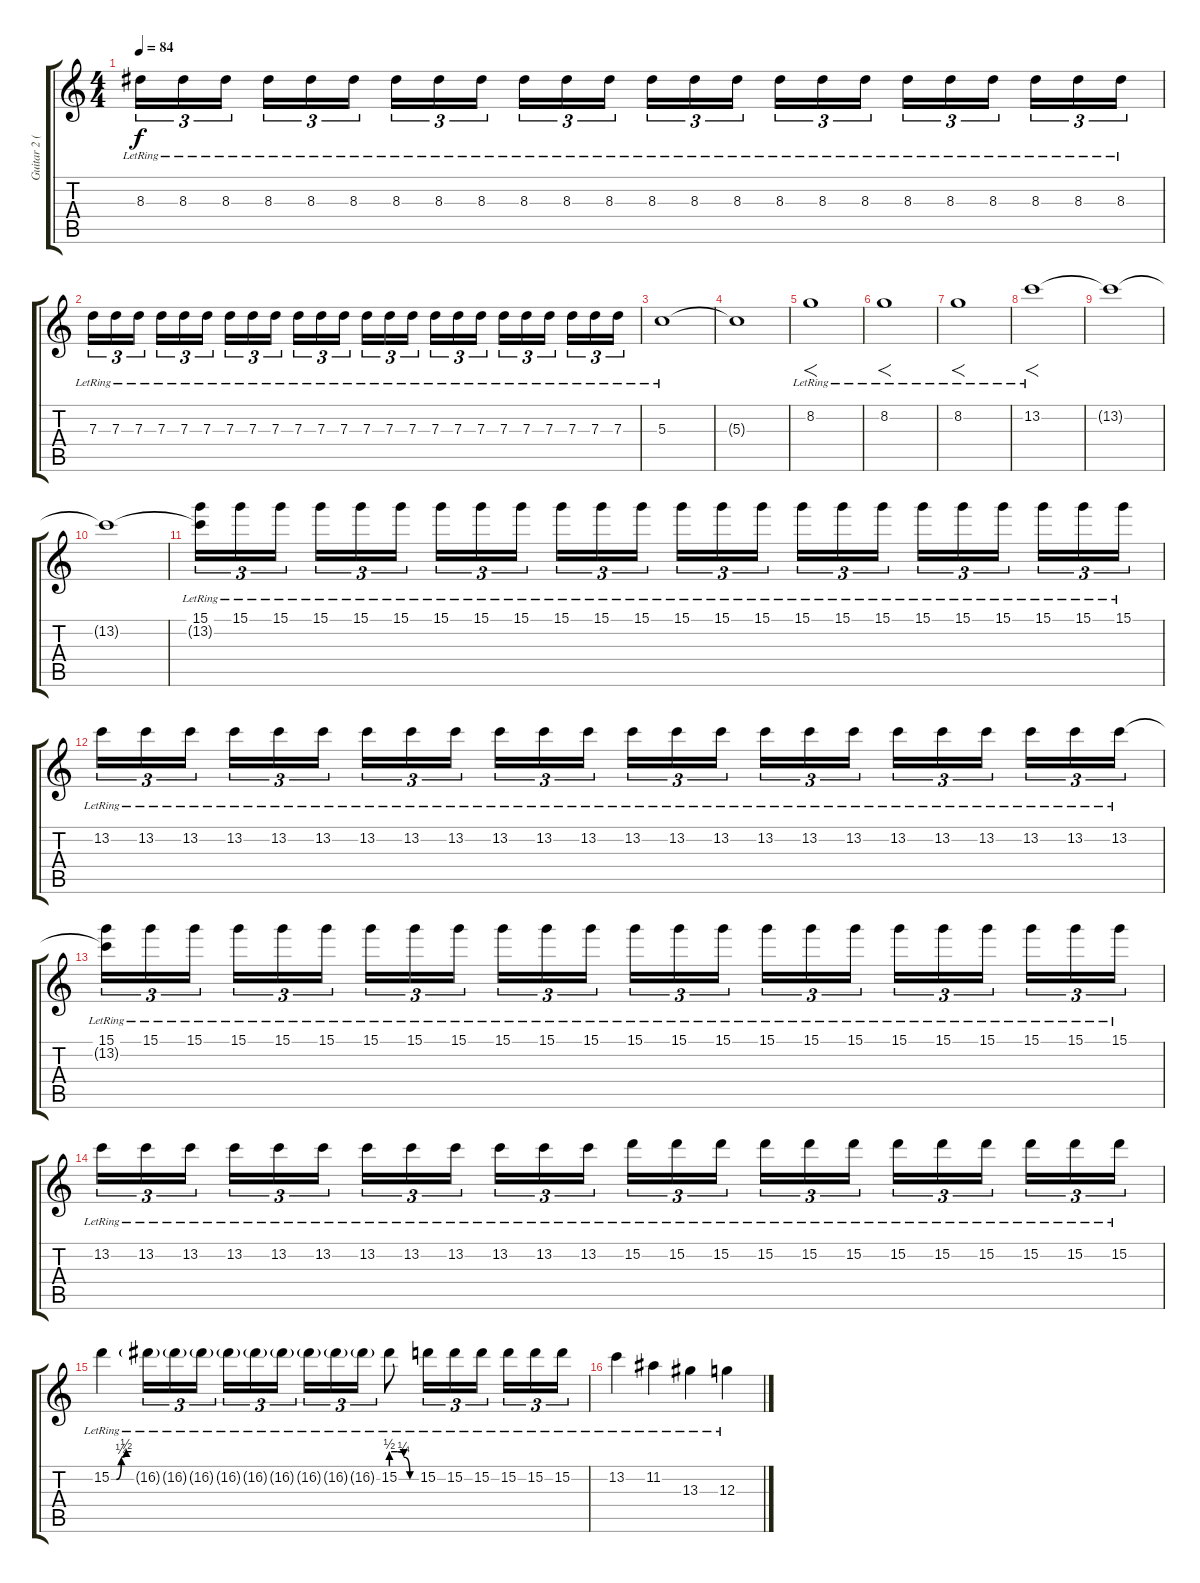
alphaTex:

\track ("Guitar 2 (Clean w/ Delay)" "Guitar 2 (") {instrument electricguitarjazz}
\staff {score tabs}
\tuning (E4 B3 G3 D3 A2 E2) {hide}
\ts (4 4)
\tempo 84
\clef g2
\ks c
8.3{lr}.16{tu (3 2) dy f} 8.3{lr}.16{tu (3 2)} 8.3{lr}.16{tu (3 2) beam splitsecondary} 8.3{lr}.16{tu (3 2)} 8.3{lr}.16{tu (3 2)} 8.3{lr}.16{tu (3 2)} 8.3{lr}.16{tu (3 2)} 8.3{lr}.16{tu (3 2)} 8.3{lr}.16{tu (3 2) beam splitsecondary} 8.3{lr}.16{tu (3 2)} 8.3{lr}.16{tu (3 2)} 8.3{lr}.16{tu (3 2)} 8.3{lr}.16{tu (3 2)} 8.3{lr}.16{tu (3 2)} 8.3{lr}.16{tu (3 2) beam splitsecondary} 8.3{lr}.16{tu (3 2)} 8.3{lr}.16{tu (3 2)} 8.3{lr}.16{tu (3 2)} 8.3{lr}.16{tu (3 2)} 8.3{lr}.16{tu (3 2)} 8.3{lr}.16{tu (3 2) beam splitsecondary} 8.3{lr}.16{tu (3 2)} 8.3{lr}.16{tu (3 2)} 8.3{lr}.16{tu (3 2)} |
7.3{lr}.16{tu (3 2)} 7.3{lr}.16{tu (3 2)} 7.3{lr}.16{tu (3 2) beam splitsecondary} 7.3{lr}.16{tu (3 2)} 7.3{lr}.16{tu (3 2)} 7.3{lr}.16{tu (3 2)} 7.3{lr}.16{tu (3 2)} 7.3{lr}.16{tu (3 2)} 7.3{lr}.16{tu (3 2) beam splitsecondary} 7.3{lr}.16{tu (3 2)} 7.3{lr}.16{tu (3 2)} 7.3{lr}.16{tu (3 2)} 7.3{lr}.16{tu (3 2)} 7.3{lr}.16{tu (3 2)} 7.3{lr}.16{tu (3 2) beam splitsecondary} 7.3{lr}.16{tu (3 2)} 7.3{lr}.16{tu (3 2)} 7.3{lr}.16{tu (3 2)} 7.3{lr}.16{tu (3 2)} 7.3{lr}.16{tu (3 2)} 7.3{lr}.16{tu (3 2) beam splitsecondary} 7.3{lr}.16{tu (3 2)} 7.3{lr}.16{tu (3 2)} 7.3{lr}.16{tu (3 2)} |
5.3{lr}.1 |
5.3{t}.1 |
8.2{lr}.1{f} |
8.2{lr}.1{f} |
8.2{lr}.1{f} |
13.2{lr}.1{f} |
13.2{t}.1 |
13.2{t}.1{volume 0} |
(15.1{lr} 13.2{t}).16{tu (3 2) volume 6} 15.1{lr}.16{tu (3 2)} 15.1{lr}.16{tu (3 2) beam splitsecondary} 15.1{lr}.16{tu (3 2)} 15.1{lr}.16{tu (3 2)} 15.1{lr}.16{tu (3 2)} 15.1{lr}.16{tu (3 2)} 15.1{lr}.16{tu (3 2)} 15.1{lr}.16{tu (3 2) beam splitsecondary} 15.1{lr}.16{tu (3 2)} 15.1{lr}.16{tu (3 2)} 15.1{lr}.16{tu (3 2)} 15.1{lr}.16{tu (3 2) volume 0} 15.1{lr}.16{tu (3 2)} 15.1{lr}.16{tu (3 2) beam splitsecondary} 15.1{lr}.16{tu (3 2)} 15.1{lr}.16{tu (3 2)} 15.1{lr}.16{tu (3 2)} 15.1{lr}.16{tu (3 2)} 15.1{lr}.16{tu (3 2)} 15.1{lr}.16{tu (3 2) beam splitsecondary} 15.1{lr}.16{tu (3 2)} 15.1{lr}.16{tu (3 2)} 15.1{lr}.16{tu (3 2)} |
13.2{lr}.16{tu (3 2) volume 6} 13.2{lr}.16{tu (3 2)} 13.2{lr}.16{tu (3 2) beam splitsecondary} 13.2{lr}.16{tu (3 2)} 13.2{lr}.16{tu (3 2)} 13.2{lr}.16{tu (3 2)} 13.2{lr}.16{tu (3 2)} 13.2{lr}.16{tu (3 2)} 13.2{lr}.16{tu (3 2) beam splitsecondary} 13.2{lr}.16{tu (3 2)} 13.2{lr}.16{tu (3 2)} 13.2{lr}.16{tu (3 2)} 13.2{lr}.16{tu (3 2) volume 0} 13.2{lr}.16{tu (3 2)} 13.2{lr}.16{tu (3 2) beam splitsecondary} 13.2{lr}.16{tu (3 2)} 13.2{lr}.16{tu (3 2)} 13.2{lr}.16{tu (3 2)} 13.2{lr}.16{tu (3 2)} 13.2{lr}.16{tu (3 2)} 13.2{lr}.16{tu (3 2) beam splitsecondary} 13.2{lr}.16{tu (3 2)} 13.2{lr}.16{tu (3 2)} 13.2{lr}.16{tu (3 2)} |
(15.1{lr} 13.2{t}).16{tu (3 2) volume 6} 15.1{lr}.16{tu (3 2)} 15.1{lr}.16{tu (3 2) beam splitsecondary} 15.1{lr}.16{tu (3 2)} 15.1{lr}.16{tu (3 2)} 15.1{lr}.16{tu (3 2)} 15.1{lr}.16{tu (3 2)} 15.1{lr}.16{tu (3 2)} 15.1{lr}.16{tu (3 2) beam splitsecondary} 15.1{lr}.16{tu (3 2)} 15.1{lr}.16{tu (3 2)} 15.1{lr}.16{tu (3 2)} 15.1{lr}.16{tu (3 2) volume 0} 15.1{lr}.16{tu (3 2)} 15.1{lr}.16{tu (3 2) beam splitsecondary} 15.1{lr}.16{tu (3 2)} 15.1{lr}.16{tu (3 2)} 15.1{lr}.16{tu (3 2)} 15.1{lr}.16{tu (3 2)} 15.1{lr}.16{tu (3 2)} 15.1{lr}.16{tu (3 2) beam splitsecondary} 15.1{lr}.16{tu (3 2)} 15.1{lr}.16{tu (3 2)} 15.1{lr}.16{tu (3 2)} |
13.2{lr}.16{tu (3 2) volume 6} 13.2{lr}.16{tu (3 2)} 13.2{lr}.16{tu (3 2) beam splitsecondary} 13.2{lr}.16{tu (3 2)} 13.2{lr}.16{tu (3 2)} 13.2{lr}.16{tu (3 2)} 13.2{lr}.16{tu (3 2)} 13.2{lr}.16{tu (3 2)} 13.2{lr}.16{tu (3 2) beam splitsecondary} 13.2{lr}.16{tu (3 2)} 13.2{lr}.16{tu (3 2)} 13.2{lr}.16{tu (3 2)} 15.2{lr}.16{tu (3 2)} 15.2{lr}.16{tu (3 2)} 15.2{lr}.16{tu (3 2) beam splitsecondary} 15.2{lr}.16{tu (3 2)} 15.2{lr}.16{tu (3 2)} 15.2{lr}.16{tu (3 2)} 15.2{lr}.16{tu (3 2)} 15.2{lr}.16{tu (3 2)} 15.2{lr}.16{tu (3 2) beam splitsecondary} 15.2{lr}.16{tu (3 2)} 15.2{lr}.16{tu (3 2)} 15.2{lr}.16{tu (3 2)} |
15.2{be (custom 0 0 15 0 30 1 45 2 60 2) lr}.4 16.2{g lr}.16{tu (3 2)} 16.2{g lr}.16{tu (3 2)} 16.2{g lr}.16{tu (3 2) beam splitsecondary} 16.2{g lr}.16{tu (3 2)} 16.2{g lr}.16{tu (3 2)} 16.2{g lr}.16{tu (3 2)} 16.2{g lr}.16{tu (3 2)} 16.2{g lr}.16{tu (3 2)} 16.2{g lr}.16{tu (3 2)} 15.2{be (custom 0 2 15 2 30 1 45 0 60 0) lr}.8 15.2{lr}.16{tu (3 2)} 15.2{lr}.16{tu (3 2)} 15.2{lr}.16{tu (3 2) beam splitsecondary} 15.2{lr}.16{tu (3 2)} 15.2{lr}.16{tu (3 2)} 15.2{lr}.16{tu (3 2)} |
13.2{lr}.4 11.2{lr}.4 13.3{lr}.4 12.3{lr}.4
